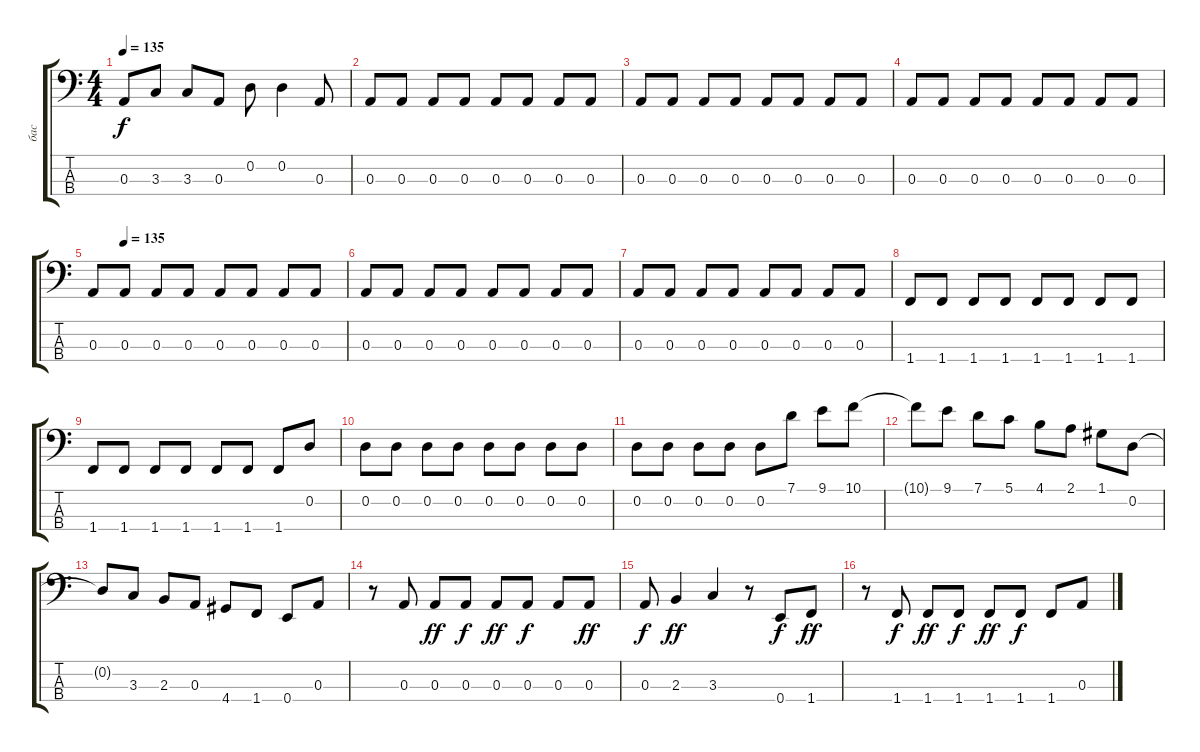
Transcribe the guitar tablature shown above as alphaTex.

\track ("бас" "бас") {instrument electricbassfinger}
\staff {score tabs}
\tuning (G2 D2 A1 E1) {hide}
\ts (4 4)
\tempo 135
\clef f4
\ks c
0.3.8{dy f} 3.3.8 3.3.8 0.3.8 0.2.8 0.2.4 0.3.8 |
0.3.8 0.3.8 0.3.8 0.3.8 0.3.8 0.3.8 0.3.8 0.3.8 |
0.3.8 0.3.8 0.3.8 0.3.8 0.3.8 0.3.8 0.3.8 0.3.8 |
0.3.8 0.3.8 0.3.8 0.3.8 0.3.8 0.3.8 0.3.8 0.3.8 |
\tempo (135 0.125)
0.3.8 0.3.8 0.3.8 0.3.8 0.3.8 0.3.8 0.3.8 0.3.8 |
0.3.8 0.3.8 0.3.8 0.3.8 0.3.8 0.3.8 0.3.8 0.3.8 |
0.3.8 0.3.8 0.3.8 0.3.8 0.3.8 0.3.8 0.3.8 0.3.8 |
1.4.8 1.4.8 1.4.8 1.4.8 1.4.8 1.4.8 1.4.8 1.4.8 |
1.4.8 1.4.8 1.4.8 1.4.8 1.4.8 1.4.8 1.4.8 0.2.8 |
0.2.8 0.2.8 0.2.8 0.2.8 0.2.8 0.2.8 0.2.8 0.2.8 |
0.2.8 0.2.8 0.2.8 0.2.8 0.2.8 7.1.8 9.1.8 10.1.8 |
10.1{t}.8 9.1.8 7.1.8 5.1.8 4.1.8 2.1.8 1.1.8 0.2.8 |
0.2{t}.8 3.3.8 2.3.8 0.3.8 4.4.8 1.4.8 0.4.8 0.3.8 |
r.8 0.3.8 0.3.8{dy ff} 0.3.8{dy f} 0.3.8{dy ff} 0.3.8{dy f} 0.3.8 0.3.8{dy ff} |
0.3.8{dy f} 2.3.4{dy ff} 3.3.4 r.8 0.4.8{dy f} 1.4.8{dy ff} |
r.8 1.4.8{dy f} 1.4.8{dy ff} 1.4.8{dy f} 1.4.8{dy ff} 1.4.8{dy f} 1.4.8 0.3.8
